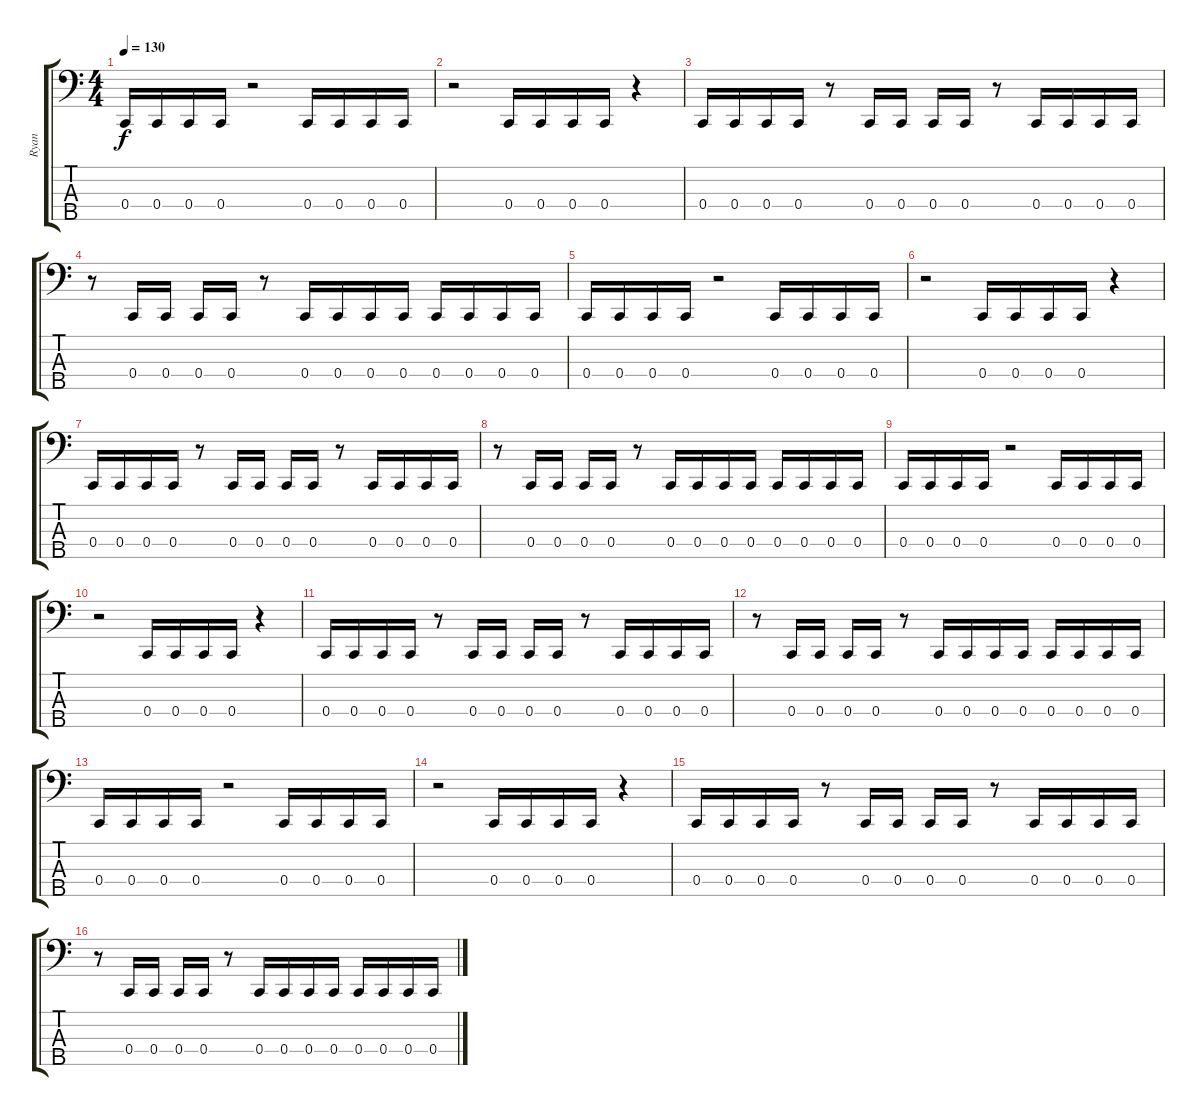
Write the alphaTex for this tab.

\track ("Ryan" "Ryan") {instrument electricbassfinger}
\staff {score tabs}
\tuning (F2 C2 G1 C1 G0) {hide}
\ts (4 4)
\tempo 130
\clef f4
\ks c
0.4.16{dy f} 0.4.16 0.4.16 0.4.16 r.2 0.4.16 0.4.16 0.4.16 0.4.16 |
r.2 0.4.16 0.4.16 0.4.16 0.4.16 r.4 |
0.4.16 0.4.16 0.4.16 0.4.16 r.8 0.4.16 0.4.16 0.4.16 0.4.16 r.8 0.4.16 0.4.16 0.4.16 0.4.16 |
r.8 0.4.16 0.4.16 0.4.16 0.4.16 r.8 0.4.16 0.4.16 0.4.16 0.4.16 0.4.16 0.4.16 0.4.16 0.4.16 |
0.4.16 0.4.16 0.4.16 0.4.16 r.2 0.4.16 0.4.16 0.4.16 0.4.16 |
r.2 0.4.16 0.4.16 0.4.16 0.4.16 r.4 |
0.4.16 0.4.16 0.4.16 0.4.16 r.8 0.4.16 0.4.16 0.4.16 0.4.16 r.8 0.4.16 0.4.16 0.4.16 0.4.16 |
r.8 0.4.16 0.4.16 0.4.16 0.4.16 r.8 0.4.16 0.4.16 0.4.16 0.4.16 0.4.16 0.4.16 0.4.16 0.4.16 |
0.4.16 0.4.16 0.4.16 0.4.16 r.2 0.4.16 0.4.16 0.4.16 0.4.16 |
r.2 0.4.16 0.4.16 0.4.16 0.4.16 r.4 |
0.4.16 0.4.16 0.4.16 0.4.16 r.8 0.4.16 0.4.16 0.4.16 0.4.16 r.8 0.4.16 0.4.16 0.4.16 0.4.16 |
r.8 0.4.16 0.4.16 0.4.16 0.4.16 r.8 0.4.16 0.4.16 0.4.16 0.4.16 0.4.16 0.4.16 0.4.16 0.4.16 |
0.4.16 0.4.16 0.4.16 0.4.16 r.2 0.4.16 0.4.16 0.4.16 0.4.16 |
r.2 0.4.16 0.4.16 0.4.16 0.4.16 r.4 |
0.4.16 0.4.16 0.4.16 0.4.16 r.8 0.4.16 0.4.16 0.4.16 0.4.16 r.8 0.4.16 0.4.16 0.4.16 0.4.16 |
r.8 0.4.16 0.4.16 0.4.16 0.4.16 r.8 0.4.16 0.4.16 0.4.16 0.4.16 0.4.16 0.4.16 0.4.16 0.4.16
